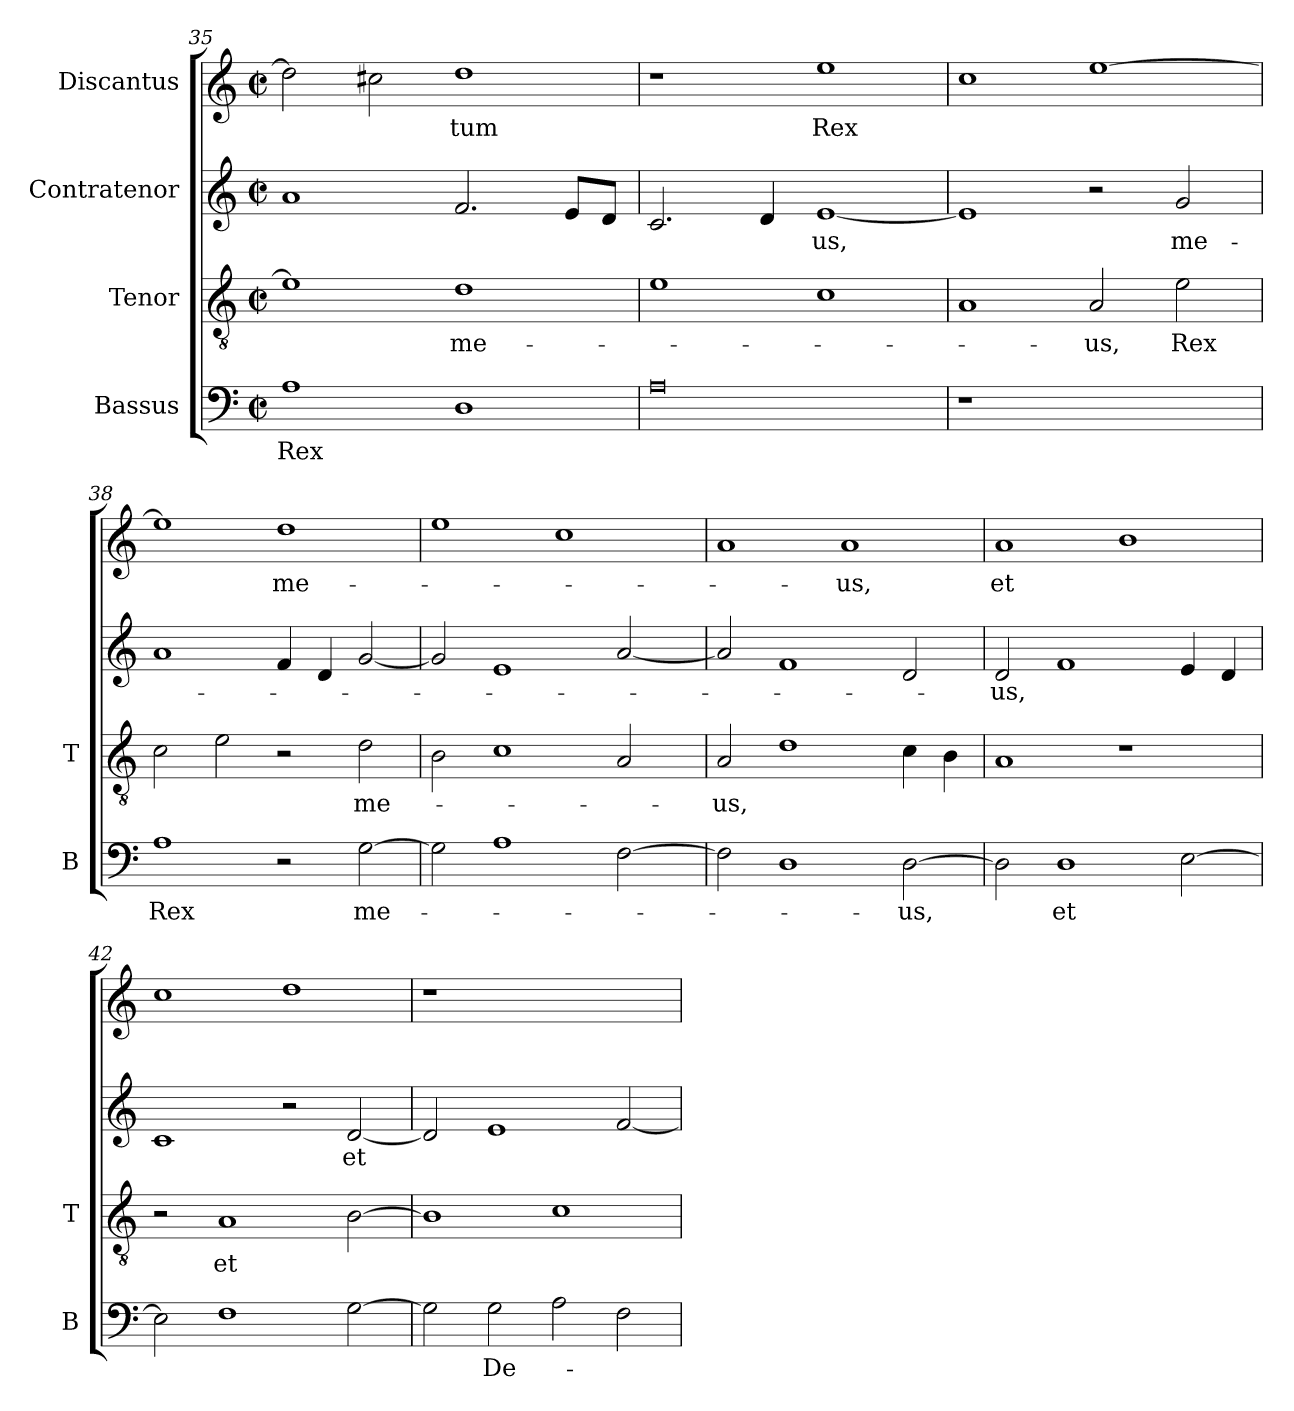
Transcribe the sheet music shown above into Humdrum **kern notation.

**kern	**text	**kern	**text	**kern	**text	**kern	**text
*part4	*part4	*part3	*part3	*part2	*part2	*part1	*part1
*staff4	*staff4	*staff3	*staff3	*staff2	*staff2	*staff1	*staff1
*I"Bassus	*	*I"Tenor	*	*I"Contratenor	*	*I"Discantus	*
*I'B	*	*I'T	*	*	*	*	*
*clefF4	*	*clefGv2	*	*clefG2	*	*clefG2	*
*k[]	*	*k[]	*	*k[]	*	*k[]	*
*C:	*	*C:	*	*C:	*	*C:	*
*M2/2	*	*M2/2	*	*M2/2	*	*M2/2	*
*met(c|)	*	*met(c|)	*	*met(c|)	*	*met(c|)	*
=35	=35	=35	=35	=35	=35	=35	=35
!	!LO:LY:b	!	!	!	!	!	!
1A	Rex	1e]	.	1a	.	2dd\]	.
.	.	.	.	.	.	2cc#X\	.
!	!	!	!LO:LY:b	!	!	!	!LO:LY:b
1D	.	1d	me-	2.f/	.	1dd	-tum
.	.	.	.	8e/L	.	.	.
.	.	.	.	8d/J	.	.	.
=36	=36	=36	=36	=36	=36	=36	=36
0A	.	1e	.	2.c/	.	1r	.
.	.	.	.	4d/	.	.	.
!	!	!	!	!	!LO:LY:b	!	!LO:LY:b
.	.	1c	.	[1e	-us,	1ee	Rex
!!LO:LB:g=z
=37	=37	=37	=37	=37	=37	=37	=37
1r	.	1A	.	1e]	.	1cc	.
!	!	!	!LO:LY:b	!	!	!	!
1ryy	.	2A/	-us,	2r	.	[1ee	.
!	!	!	!LO:LY:b	!	!LO:LY:b	!	!
.	.	2e\	Rex	2g/	me-	.	.
=38	=38	=38	=38	=38	=38	=38	=38
!	!LO:LY:b	!	!	!	!	!	!
1A	Rex	2c\	.	1a	.	1ee]	.
.	.	2e\	.	.	.	.	.
!	!	!	!	!	!	!	!LO:LY:b
2r	.	2r	.	4f/	.	1dd	me-
.	.	.	.	4d/	.	.	.
!	!LO:LY:b	!	!LO:LY:b	!	!	!	!
[2G\	me-	2d\	me-	[2g/	.	.	.
=39	=39	=39	=39	=39	=39	=39	=39
2G\]	.	2B\	.	2g/]	.	1ee	.
1A	.	1c	.	1e	.	.	.
.	.	.	.	.	.	1cc	.
[2F\	.	2A/	.	[2a/	.	.	.
=40	=40	=40	=40	=40	=40	=40	=40
!	!	!	!LO:LY:b	!	!	!	!
2F\]	.	2A/	-us,	2a/]	.	1a	.
1D	.	1d	.	1f	.	.	.
!	!	!	!	!	!	!	!LO:LY:b
.	.	.	.	.	.	1a	-us,
!	!LO:LY:b	!	!	!	!	!	!
[2D\	-us,	4c\	.	2d/	.	.	.
.	.	4B\	.	.	.	.	.
=41	=41	=41	=41	=41	=41	=41	=41
!	!	!	!	!	!LO:LY:b	!	!LO:LY:b
2D\]	.	1A	.	2d/	-us,	1a	et
!	!LO:LY:b	!	!	!	!	!	!
1D	et	.	.	1f	.	.	.
.	.	1r	.	.	.	1b	.
[2E\	.	.	.	4e/	.	.	.
.	.	.	.	4d/	.	.	.
=42	=42	=42	=42	=42	=42	=42	=42
2E\]	.	2r	.	1c	.	1cc	.
!	!	!	!LO:LY:b	!	!	!	!
1F	.	1A	et	.	.	.	.
.	.	.	.	2r	.	1dd	.
!	!	!	!	!	!LO:LY:b	!	!
[2G\	.	[2B\	.	[2d/	et	.	.
!!LO:PB:g=z
=43	=43	=43	=43	=43	=43	=43	=43
2G\]	.	1B]	.	2d/]	.	1r	.
!	!LO:LY:b	!	!	!	!	!	!
2G\	De-	.	.	1e	.	.	.
2A\	.	1c	.	.	.	1ryy	.
2F\	.	.	.	[2f/	.	.	.
=	=	=	=	=	=	=	=
*-	*-	*-	*-	*-	*-	*-	*-
